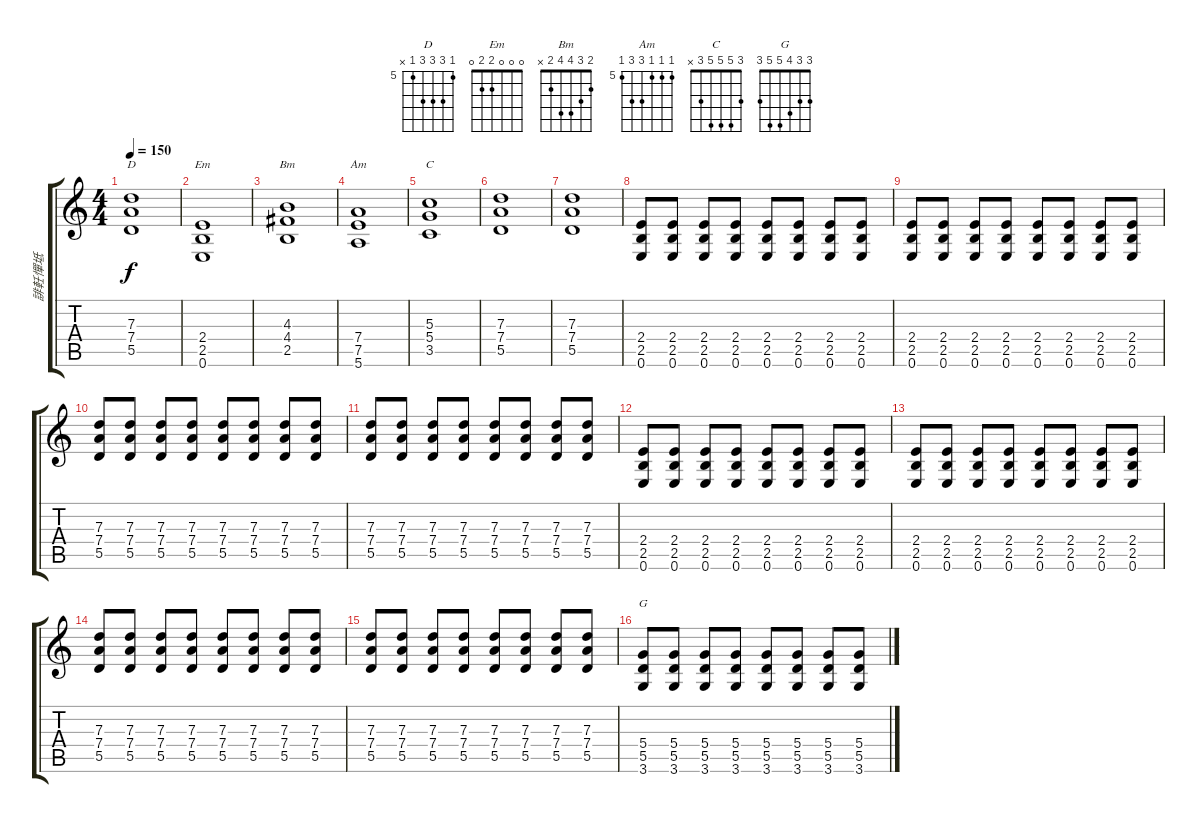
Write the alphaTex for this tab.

\track ("誹軠憚坻" "誹軠憚坻") {instrument distortionguitar}
\staff {score tabs}
\tuning (E4 B3 G3 D3 A2 E2) {hide}
\chord ("D" 5 7 7 7 5 x) {firstfret 5}
\chord ("Em" 0 0 0 2 2 0)
\chord ("Bm" 2 3 4 4 2 x)
\chord ("Am" 5 5 5 7 7 5) {firstfret 5}
\chord ("C" 3 5 5 5 3 x)
\chord ("G" 3 3 4 5 5 3)
\ts (4 4)
\tempo 150
\clef g2
\ks c
(7.3 7.4 5.5).1{ch "D" dy f} |
(2.4 2.5 0.6).1{ch "Em"} |
(4.3 4.4 2.5).1{ch "Bm"} |
(7.4 7.5 5.6).1{ch "Am"} |
(5.3 5.4 3.5).1{ch "C"} |
(7.3 7.4 5.5).1 |
(7.3 7.4 5.5).1 |
(2.4 2.5 0.6).8 (2.4 2.5 0.6).8 (2.4 2.5 0.6).8 (2.4 2.5 0.6).8 (2.4 2.5 0.6).8 (2.4 2.5 0.6).8 (2.4 2.5 0.6).8 (2.4 2.5 0.6).8 |
(2.4 2.5 0.6).8 (2.4 2.5 0.6).8 (2.4 2.5 0.6).8 (2.4 2.5 0.6).8 (2.4 2.5 0.6).8 (2.4 2.5 0.6).8 (2.4 2.5 0.6).8 (2.4 2.5 0.6).8 |
(7.3 7.4 5.5).8 (7.3 7.4 5.5).8 (7.3 7.4 5.5).8 (7.3 7.4 5.5).8 (7.3 7.4 5.5).8 (7.3 7.4 5.5).8 (7.3 7.4 5.5).8 (7.3 7.4 5.5).8 |
(7.3 7.4 5.5).8 (7.3 7.4 5.5).8 (7.3 7.4 5.5).8 (7.3 7.4 5.5).8 (7.3 7.4 5.5).8 (7.3 7.4 5.5).8 (7.3 7.4 5.5).8 (7.3 7.4 5.5).8 |
(2.4 2.5 0.6).8 (2.4 2.5 0.6).8 (2.4 2.5 0.6).8 (2.4 2.5 0.6).8 (2.4 2.5 0.6).8 (2.4 2.5 0.6).8 (2.4 2.5 0.6).8 (2.4 2.5 0.6).8 |
(2.4 2.5 0.6).8 (2.4 2.5 0.6).8 (2.4 2.5 0.6).8 (2.4 2.5 0.6).8 (2.4 2.5 0.6).8 (2.4 2.5 0.6).8 (2.4 2.5 0.6).8 (2.4 2.5 0.6).8 |
(7.3 7.4 5.5).8 (7.3 7.4 5.5).8 (7.3 7.4 5.5).8 (7.3 7.4 5.5).8 (7.3 7.4 5.5).8 (7.3 7.4 5.5).8 (7.3 7.4 5.5).8 (7.3 7.4 5.5).8 |
(7.3 7.4 5.5).8 (7.3 7.4 5.5).8 (7.3 7.4 5.5).8 (7.3 7.4 5.5).8 (7.3 7.4 5.5).8 (7.3 7.4 5.5).8 (7.3 7.4 5.5).8 (7.3 7.4 5.5).8 |
(5.4 5.5 3.6).8{ch "G"} (5.4 5.5 3.6).8 (5.4 5.5 3.6).8 (5.4 5.5 3.6).8 (5.4 5.5 3.6).8 (5.4 5.5 3.6).8 (5.4 5.5 3.6).8 (5.4 5.5 3.6).8
